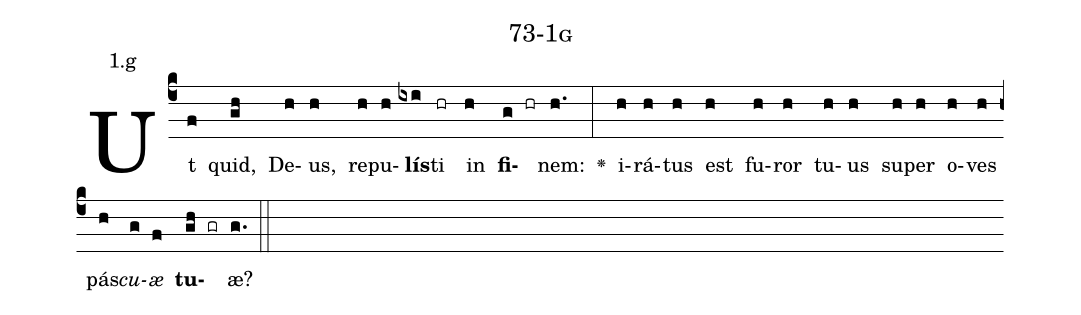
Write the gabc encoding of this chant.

name: 73-1g;
annotation: 1.g;
%%
(c4)Ut(f) quid,(gh) De(h)us,(h) re(h)pu(h)<b>lís</b>(ixi)ti(hr) in(h) <b>fi</b>(g hr)nem:(h.) <v>\greheightstar</v>(:) i(h)rá(h)tus(h) est(h) fu(h)ror(h) tu(h)us(h) su(h)per(h) o(h)ves(h) pás(h)<i>cu</i>(g)<i>æ</i>(f) <b>tu</b>(gh gr)æ?(g.) (::)


%E(h) u(h) o(g) u(f) a(gh) e.(g.) (::)
